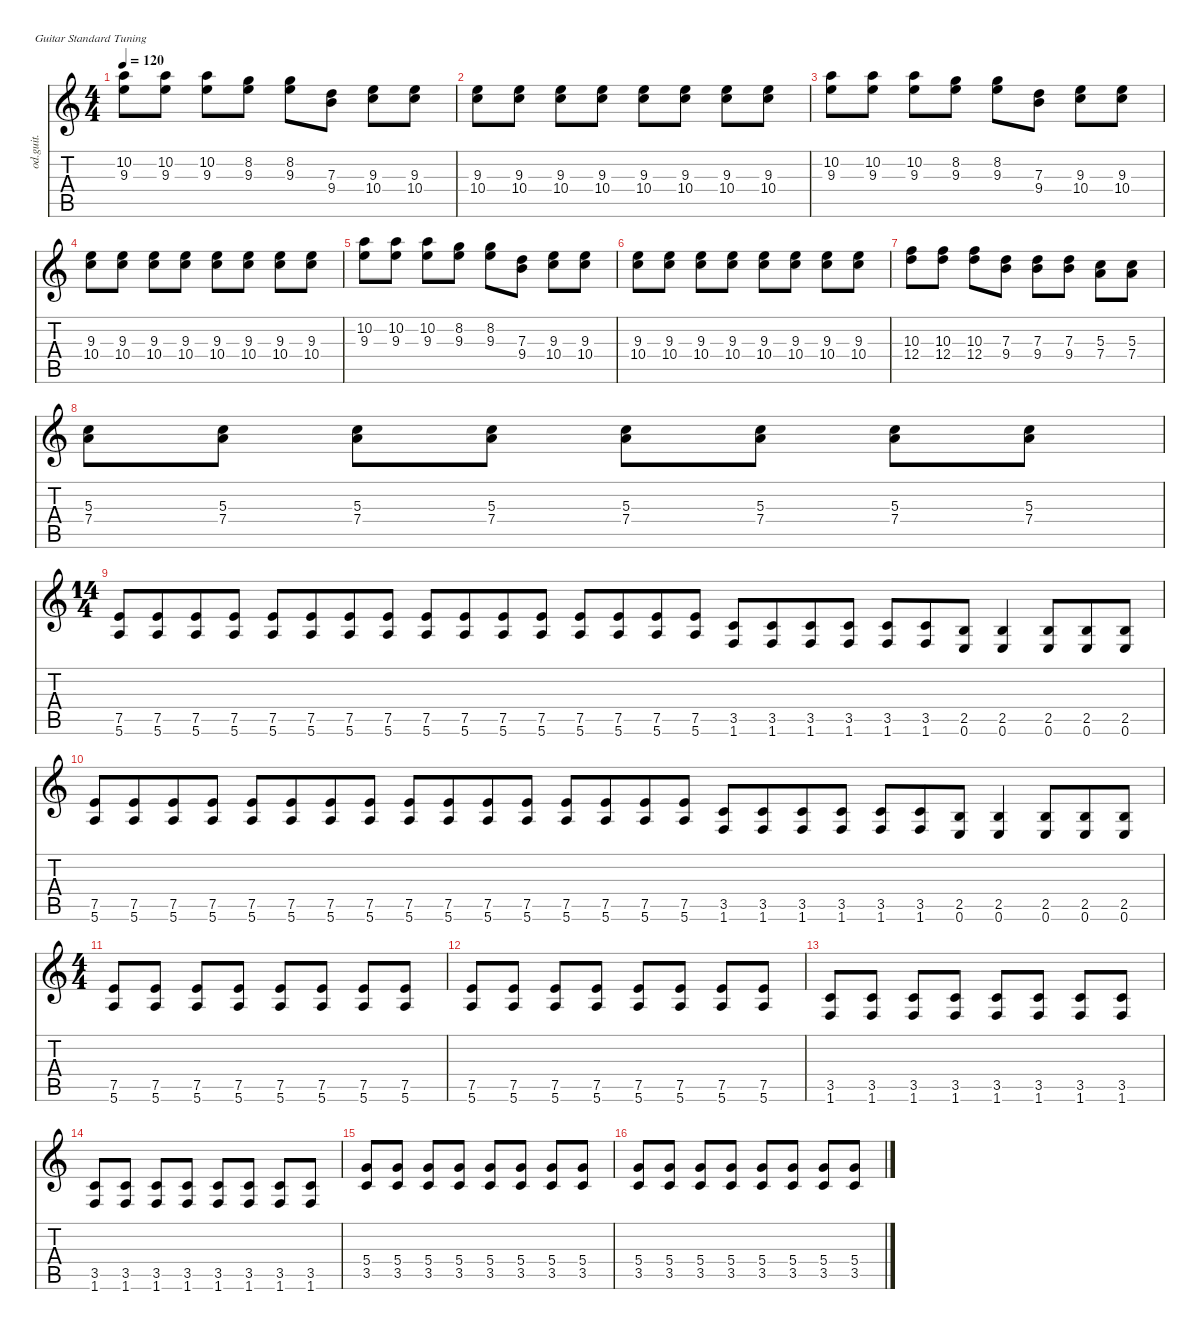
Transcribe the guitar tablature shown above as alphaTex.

\defaultSystemsLayout 4
\hideDynamics
\bracketExtendMode nobrackets
\otherSystemsTrackNameOrientation horizontal
\track ("Overdriven Guitar" "od.guit.") {instrument overdrivenguitar}
\staff {score tabs}
\tuning (E4 B3 G3 D3 A2 E2)
\ts (4 4)
\tempo 120
\clef g2
\ks c
(10.2 9.3).8{dy mf beam Down} (10.2 9.3).8{beam Down} (10.2 9.3).8{beam Down} (8.2 9.3).8{beam Down} (9.3 8.2).8{beam Down} (7.3 9.4).8{beam Down} (9.3 10.4).8{beam Down} (9.3 10.4).8{beam Down} |
(9.3 10.4).8{beam Down} (9.3 10.4).8{beam Down} (9.3 10.4).8{beam Down} (9.3 10.4).8{beam Down} (9.3 10.4).8{beam Down} (9.3 10.4).8{beam Down} (9.3 10.4).8{beam Down} (9.3 10.4).8{beam Down} |
(10.2 9.3).8{beam Down} (10.2 9.3).8{beam Down} (10.2 9.3).8{beam Down} (8.2 9.3).8{beam Down} (9.3 8.2).8{beam Down} (7.3 9.4).8{beam Down} (9.3 10.4).8{beam Down} (9.3 10.4).8{beam Down} |
(9.3 10.4).8{beam Down} (9.3 10.4).8{beam Down} (9.3 10.4).8{beam Down} (9.3 10.4).8{beam Down} (9.3 10.4).8{beam Down} (9.3 10.4).8{beam Down} (9.3 10.4).8{beam Down} (9.3 10.4).8{beam Down} |
(10.2 9.3).8{beam Down} (10.2 9.3).8{beam Down} (10.2 9.3).8{beam Down} (8.2 9.3).8{beam Down} (9.3 8.2).8{beam Down} (7.3 9.4).8{beam Down} (9.3 10.4).8{beam Down} (9.3 10.4).8{beam Down} |
(9.3 10.4).8{beam Down} (9.3 10.4).8{beam Down} (9.3 10.4).8{beam Down} (9.3 10.4).8{beam Down} (9.3 10.4).8{beam Down} (9.3 10.4).8{beam Down} (9.3 10.4).8{beam Down} (9.3 10.4).8{beam Down} |
(10.3 12.4).8{beam Down} (10.3 12.4).8{beam Down} (10.3 12.4).8{beam Down} (9.4 7.3).8{beam Down} (9.4 7.3).8{beam Down} (9.4 7.3).8{beam Down} (7.4 5.3).8{beam Down} (7.4 5.3).8{beam Down} |
(7.4 5.3).8{beam Down} (7.4 5.3).8{beam Down} (7.4 5.3).8{beam Down} (7.4 5.3).8{beam Down} (7.4 5.3).8{beam Down} (7.4 5.3).8{beam Down} (7.4 5.3).8{beam Down} (7.4 5.3).8{beam Down} |
\ts (14 4)
\beaming (8 4 4 4 4 4 4 4)
(7.5 5.6).8{beam Up} (7.5 5.6).8{beam Up} (7.5 5.6).8{beam Up} (7.5 5.6).8{beam Up} (7.5 5.6).8{beam Up} (7.5 5.6).8{beam Up} (7.5 5.6).8{beam Up} (7.5 5.6).8{beam Up} (7.5 5.6).8{beam Up} (7.5 5.6).8{beam Up} (7.5 5.6).8{beam Up} (7.5 5.6).8{beam Up} (7.5 5.6).8{beam Up} (7.5 5.6).8{beam Up} (7.5 5.6).8{beam Up} (7.5 5.6).8{beam Up} (1.6 3.5).8{beam Up} (1.6 3.5).8{beam Up} (1.6 3.5).8{beam Up} (1.6 3.5).8{beam Up} (1.6 3.5).8{beam Up} (1.6 3.5).8{beam Up} (0.6 2.5).8{beam Up} (0.6 2.5).4{beam Up} (0.6 2.5).8{beam Up} (0.6 2.5).8{beam Up} (0.6 2.5).8{beam Up} |
(7.5 5.6).8{beam Up} (7.5 5.6).8{beam Up} (7.5 5.6).8{beam Up} (7.5 5.6).8{beam Up} (7.5 5.6).8{beam Up} (7.5 5.6).8{beam Up} (7.5 5.6).8{beam Up} (7.5 5.6).8{beam Up} (7.5 5.6).8{beam Up} (7.5 5.6).8{beam Up} (7.5 5.6).8{beam Up} (7.5 5.6).8{beam Up} (7.5 5.6).8{beam Up} (7.5 5.6).8{beam Up} (7.5 5.6).8{beam Up} (7.5 5.6).8{beam Up} (1.6 3.5).8{beam Up} (1.6 3.5).8{beam Up} (1.6 3.5).8{beam Up} (1.6 3.5).8{beam Up} (1.6 3.5).8{beam Up} (1.6 3.5).8{beam Up} (0.6 2.5).8{beam Up} (0.6 2.5).4{beam Up} (0.6 2.5).8{beam Up} (0.6 2.5).8{beam Up} (0.6 2.5).8{beam Up} |
\ts (4 4)
\beaming (8 2 2 2 2)
(7.5 5.6).8{beam Up} (7.5 5.6).8{beam Up} (7.5 5.6).8{beam Up} (7.5 5.6).8{beam Up} (7.5 5.6).8{beam Up} (7.5 5.6).8{beam Up} (7.5 5.6).8{beam Up} (7.5 5.6).8{beam Up} |
(7.5 5.6).8{beam Up} (7.5 5.6).8{beam Up} (7.5 5.6).8{beam Up} (7.5 5.6).8{beam Up} (7.5 5.6).8{beam Up} (7.5 5.6).8{beam Up} (7.5 5.6).8{beam Up} (7.5 5.6).8{beam Up} |
(1.6 3.5).8{beam Up} (1.6 3.5).8{beam Up} (1.6 3.5).8{beam Up} (1.6 3.5).8{beam Up} (1.6 3.5).8{beam Up} (1.6 3.5).8{beam Up} (1.6 3.5).8{beam Up} (1.6 3.5).8{beam Up} |
(1.6 3.5).8{beam Up} (1.6 3.5).8{beam Up} (1.6 3.5).8{beam Up} (1.6 3.5).8{beam Up} (1.6 3.5).8{beam Up} (1.6 3.5).8{beam Up} (1.6 3.5).8{beam Up} (1.6 3.5).8{beam Up} |
(3.5 5.4).8{beam Up} (3.5 5.4).8{beam Up} (3.5 5.4).8{beam Up} (3.5 5.4).8{beam Up} (3.5 5.4).8{beam Up} (3.5 5.4).8{beam Up} (3.5 5.4).8{beam Up} (3.5 5.4).8{beam Up} |
(3.5 5.4).8{beam Up} (3.5 5.4).8{beam Up} (3.5 5.4).8{beam Up} (3.5 5.4).8{beam Up} (3.5 5.4).8{beam Up} (3.5 5.4).8{beam Up} (3.5 5.4).8{beam Up} (3.5 5.4).8{beam Up}
